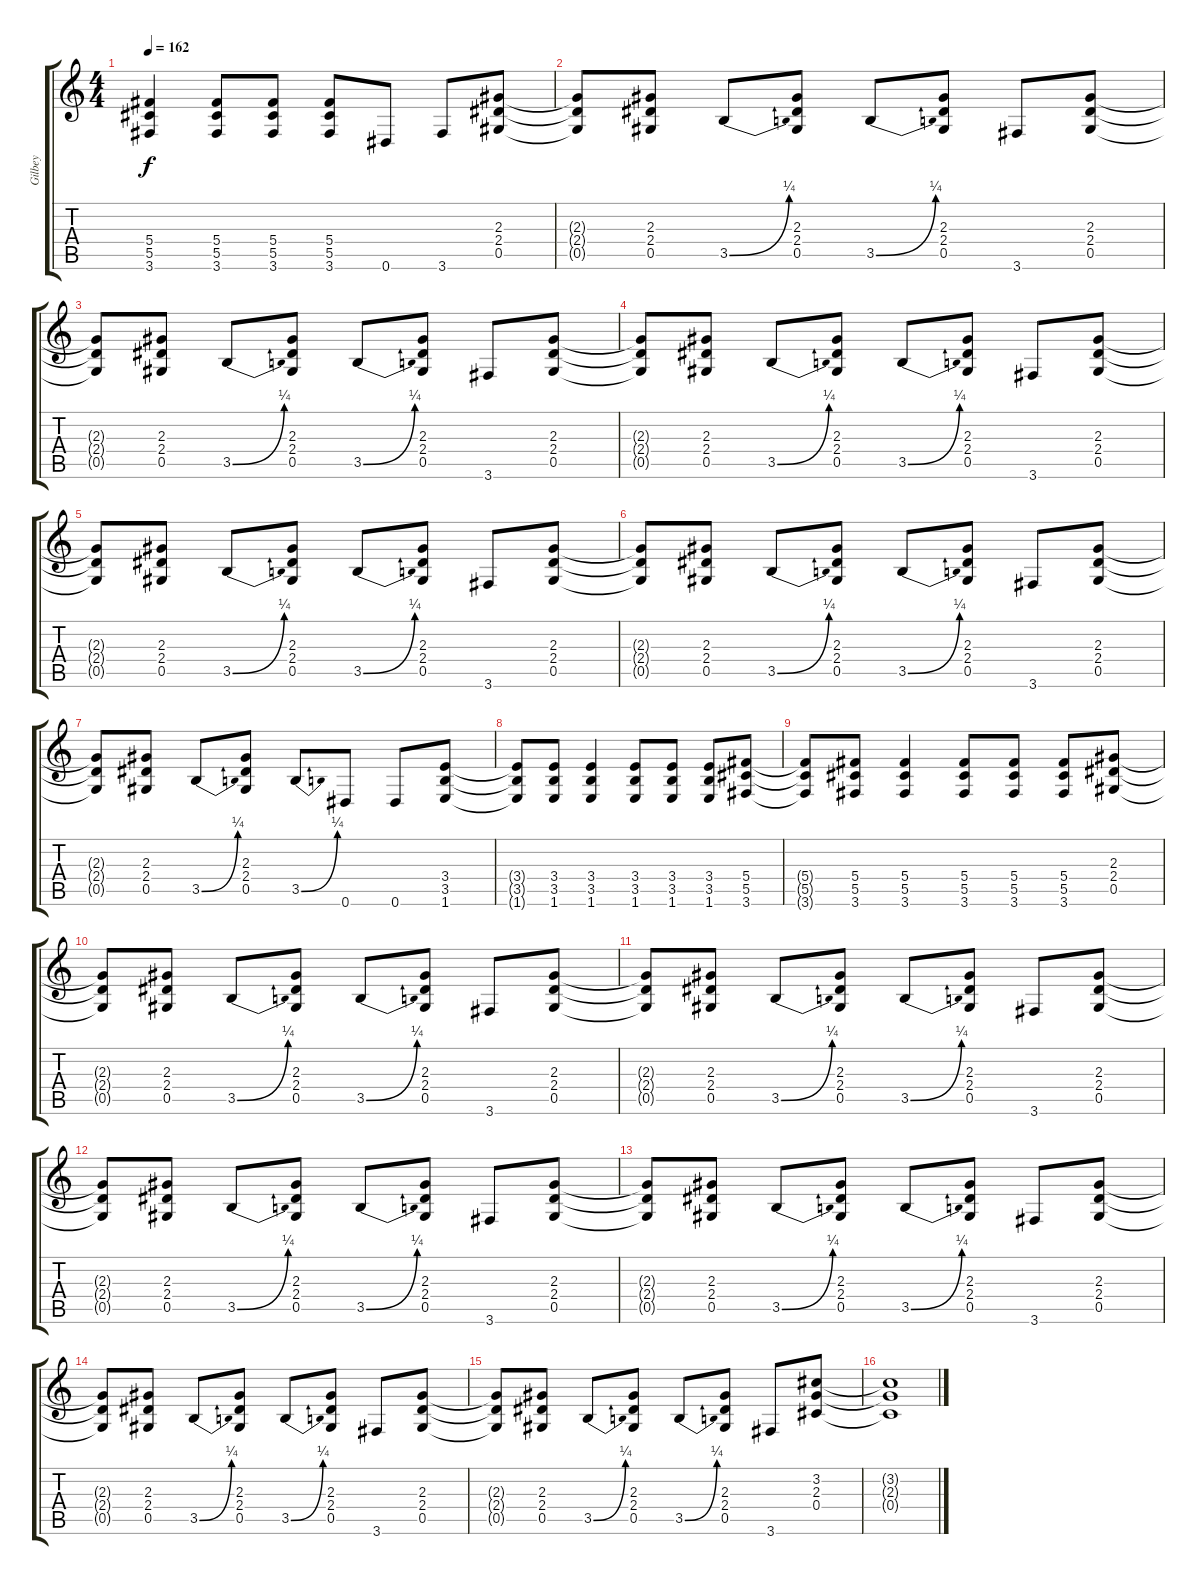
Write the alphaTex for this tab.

\track ("Gilbey" "Gilbey") {instrument overdrivenguitar}
\staff {score tabs}
\tuning (Eb4 Bb3 Gb3 Db3 Ab2 Eb2) {hide}
\ts (4 4)
\tempo 162
\clef g2
\ks c
(5.4{t} 5.5{t} 3.6{t}).4{dy f} (5.4 5.5 3.6).8 (5.4 5.5 3.6).8 (5.4 5.5 3.6).8 0.6.8 3.6.8 (2.3 2.4 0.5).8 |
(2.3{t} 2.4{t} 0.5{t}).8 (2.3 2.4 0.5).8 3.5{be (bend 0 0 60 1)}.8 (2.3 2.4 0.5).8 3.5{be (bend 0 0 60 1)}.8 (2.3 2.4 0.5).8 3.6.8 (2.3 2.4 0.5).8 |
(2.3{t} 2.4{t} 0.5{t}).8 (2.3 2.4 0.5).8 3.5{be (bend 0 0 60 1)}.8 (2.3 2.4 0.5).8 3.5{be (bend 0 0 60 1)}.8 (2.3 2.4 0.5).8 3.6.8 (2.3 2.4 0.5).8 |
(2.3{t} 2.4{t} 0.5{t}).8 (2.3 2.4 0.5).8 3.5{be (bend 0 0 60 1)}.8 (2.3 2.4 0.5).8 3.5{be (bend 0 0 60 1)}.8 (2.3 2.4 0.5).8 3.6.8 (2.3 2.4 0.5).8 |
(2.3{t} 2.4{t} 0.5{t}).8 (2.3 2.4 0.5).8 3.5{be (bend 0 0 60 1)}.8 (2.3 2.4 0.5).8 3.5{be (bend 0 0 60 1)}.8 (2.3 2.4 0.5).8 3.6.8 (2.3 2.4 0.5).8 |
(2.3{t} 2.4{t} 0.5{t}).8 (2.3 2.4 0.5).8 3.5{be (bend 0 0 60 1)}.8 (2.3 2.4 0.5).8 3.5{be (bend 0 0 60 1)}.8 (2.3 2.4 0.5).8 3.6.8 (2.3 2.4 0.5).8 |
(2.3{t} 2.4{t} 0.5{t}).8 (2.3 2.4 0.5).8 3.5{be (bend 0 0 60 1)}.8 (2.3 2.4 0.5).8 3.5{be (bend 0 0 60 1)}.8 0.6.8 0.6.8 (3.4 3.5 1.6).8 |
(3.4{t} 3.5{t} 1.6{t}).8 (3.4 3.5 1.6).8 (3.4 3.5 1.6).4 (3.4 3.5 1.6).8 (3.4 3.5 1.6).8 (3.4 3.5 1.6).8 (5.4 5.5 3.6).8 |
(5.4{t} 5.5{t} 3.6{t}).8 (5.4 5.5 3.6).8 (5.4 5.5 3.6).4 (5.4 5.5 3.6).8 (5.4 5.5 3.6).8 (5.4 5.5 3.6).8 (2.3 2.4 0.5).8 |
(2.3{t} 2.4{t} 0.5{t}).8 (2.3 2.4 0.5).8 3.5{be (bend 0 0 60 1)}.8 (2.3 2.4 0.5).8 3.5{be (bend 0 0 60 1)}.8 (2.3 2.4 0.5).8 3.6.8 (2.3 2.4 0.5).8 |
(2.3{t} 2.4{t} 0.5{t}).8 (2.3 2.4 0.5).8 3.5{be (bend 0 0 60 1)}.8 (2.3 2.4 0.5).8 3.5{be (bend 0 0 60 1)}.8 (2.3 2.4 0.5).8 3.6.8 (2.3 2.4 0.5).8 |
(2.3{t} 2.4{t} 0.5{t}).8 (2.3 2.4 0.5).8 3.5{be (bend 0 0 60 1)}.8 (2.3 2.4 0.5).8 3.5{be (bend 0 0 60 1)}.8 (2.3 2.4 0.5).8 3.6.8 (2.3 2.4 0.5).8 |
(2.3{t} 2.4{t} 0.5{t}).8 (2.3 2.4 0.5).8 3.5{be (bend 0 0 60 1)}.8 (2.3 2.4 0.5).8 3.5{be (bend 0 0 60 1)}.8 (2.3 2.4 0.5).8 3.6.8 (2.3 2.4 0.5).8 |
(2.3{t} 2.4{t} 0.5{t}).8 (2.3 2.4 0.5).8 3.5{be (bend 0 0 60 1)}.8 (2.3 2.4 0.5).8 3.5{be (bend 0 0 60 1)}.8 (2.3 2.4 0.5).8 3.6.8 (2.3 2.4 0.5).8 |
(2.3{t} 2.4{t} 0.5{t}).8 (2.3 2.4 0.5).8 3.5{be (bend 0 0 60 1)}.8 (2.3 2.4 0.5).8 3.5{be (bend 0 0 60 1)}.8 (2.3 2.4 0.5).8 3.6.8 (3.2 2.3 0.4).8 |
(3.2{t} 2.3{t} 0.4{t}).1
